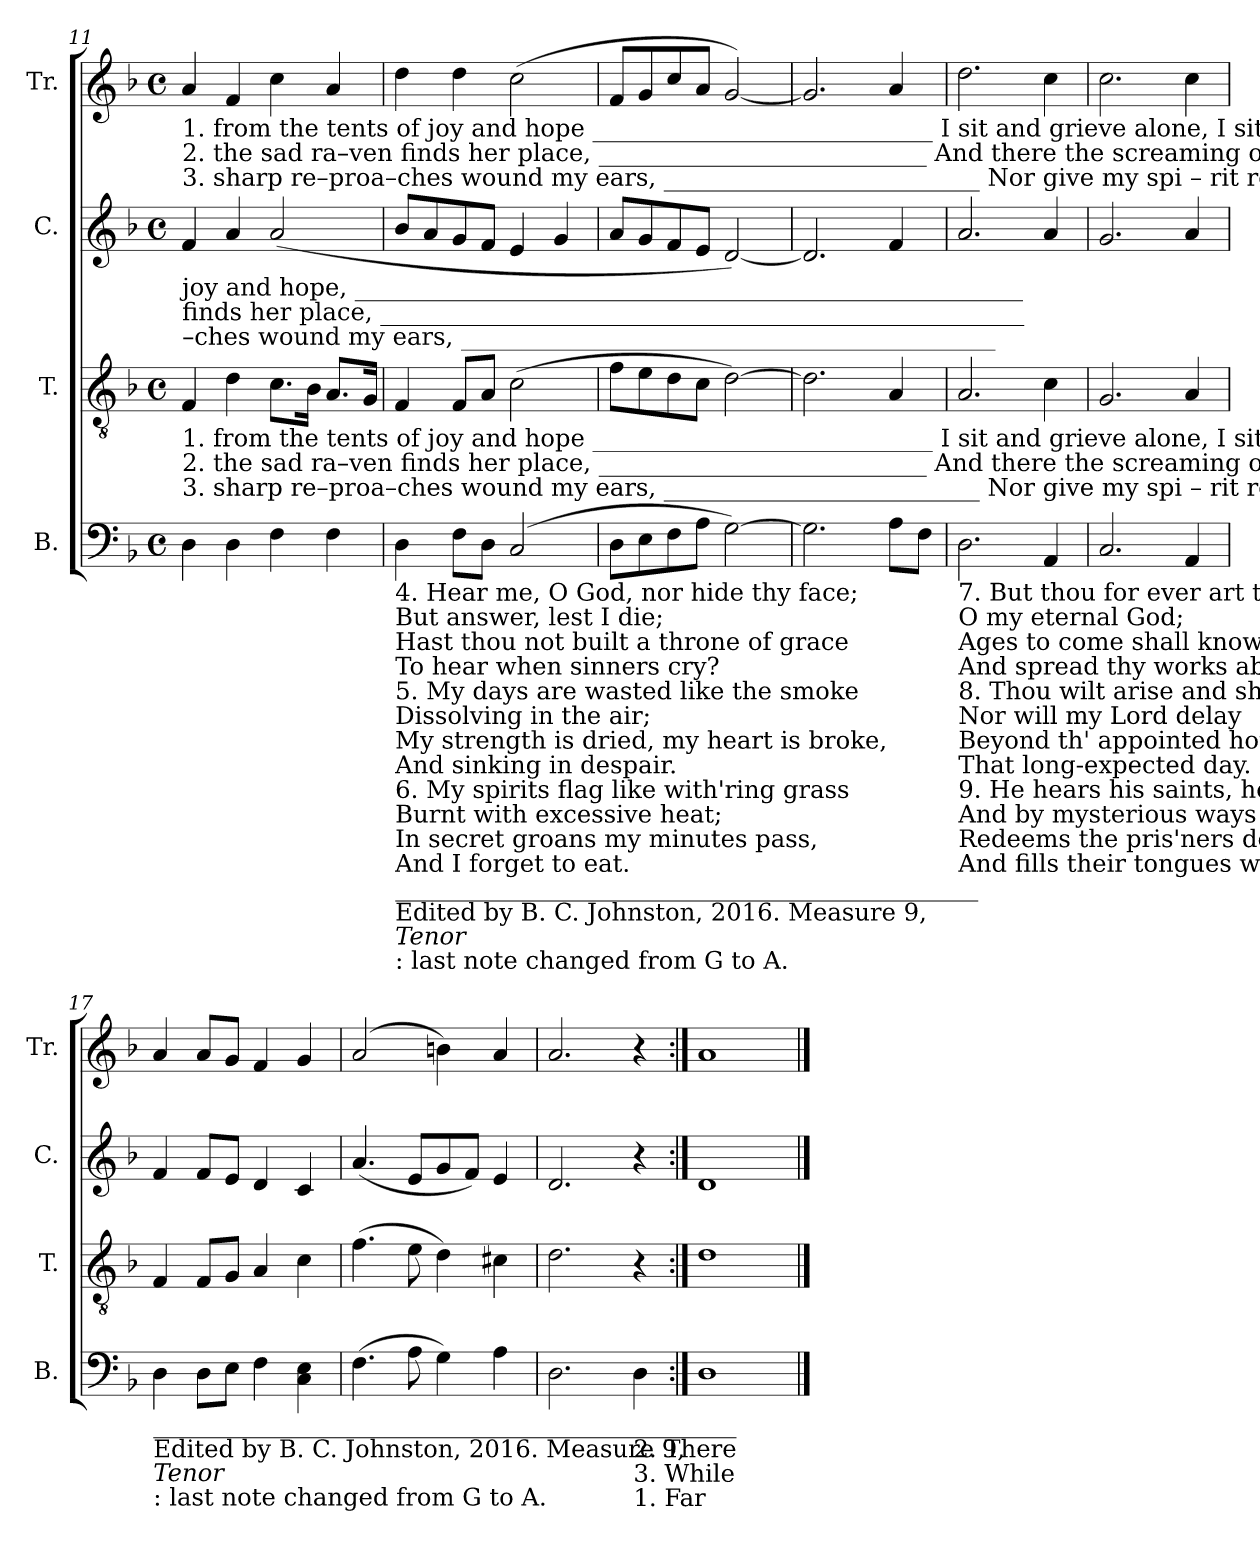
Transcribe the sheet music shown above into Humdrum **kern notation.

**kern	**kern	**kern	**kern
*part4	*part3	*part2	*part1
*staff4	*staff3	*staff2	*staff1
*I"B.	*I"T.	*I"C.	*I"Tr.
*I'B.	*I'T.	*I'C.	*I'Tr.
!!LO:LB:g=z
*clefF4	*clefGv2	*clefG2	*clefG2
*k[b-]	*k[b-]	*k[b-]	*k[b-]
*M4/4	*M4/4	*M4/4	*M4/4
*met(c)	*met(c)	*met(c)	*met(c)
=11	=11	=11	=11
!	!	!	!LO:TX:b:t=1.  from  the  tents  of  joy  and   hope ____________________________         I      sit    and   grieve  alone,   I     sit  and  grieve           a – lone.
!	!	!	!LO:TX:b:t=2.  the  sad  ra–ven       finds her place, ___________________________       And there the screaming owl, And there the screa – ming  owl.
!	!	!	!LO:TX:b:t=3. sharp re–proa–ches wound my ears, __________________________     Nor give   my  spi – rit   rest,  Nor give my   spi      –     rit   rest.
!	!	!LO:TX:b:t=joy and hope,  _______________________________________________________	!
!	!	!LO:TX:b:t=finds her place,  _____________________________________________________	!
!	!	!LO:TX:b:t=–ches wound my ears,  ____________________________________________	!
!	!LO:TX:b:t=1.  from  the  tents  of  joy  and   hope ____________________________         I      sit    and   grieve  alone,   I     sit  and  grieve           a – lone.	!	!
!	!LO:TX:b:t=2.  the  sad  ra–ven       finds her place, ___________________________       And there the screaming owl, And there the screa – ming  owl.	!	!
!	!LO:TX:b:t=3. sharp re–proa–ches wound my ears, __________________________     Nor give   my  spi – rit   rest,  Nor give my   spi      –     rit   rest.	!	!
4D\	4F/	4f/	4a/
4D\	4d\	4a/	4f/
4F\	8.c\L	(2a/	4cc\
.	16B-\Jk	.	.
4F\	8.A/L	.	4a/
.	16G/Jk	.	.
=12	=12	=12	=12
!LO:TX:b:t=4. Hear me, O God, nor hide thy face;	!	!	!
!LO:TX:b:t=But answer, lest I die;	!	!	!
!LO:TX:b:t=Hast thou not built a throne of grace	!	!	!
!LO:TX:b:t=To hear when sinners cry?	!	!	!
!LO:TX:b:t=5. My days are wasted like the smoke	!	!	!
!LO:TX:b:t=Dissolving in the air;	!	!	!
!LO:TX:b:t=My strength is dried, my heart is broke,	!	!	!
!LO:TX:b:t=And sinking in despair.	!	!	!
!LO:TX:b:t=6. My spirits flag like with'ring grass	!	!	!
!LO:TX:b:t=Burnt with excessive heat;	!	!	!
!LO:TX:b:t=In secret groans my minutes pass,	!	!	!
!LO:TX:b:t=And I forget to eat.	!	!	!
!LO:TX:b:t=________________________________________________	!	!	!
!LO:TX:b:t=Edited by B. C. Johnston, 2016.  Measure 9,	!	!	!
!LO:TX:b:i:t=Tenor	!	!	!
!LO:TX:b:t=&colon; last note changed from G to A.	!	!	!
4D\	4F/	8b-/L	4dd\
.	.	8a/	.
8F\L	8F/L	8g/	4dd\
8D\J	8A/J	8f/J	.
(>2C/	(2c\	4e/	(2cc\
.	.	4g/	.
=13	=13	=13	=13
8D\L	8f\L	8a/L	8f/L
8E\	8e\	8g/	8g/
8F\	8d\	8f/	8cc/
8A\J	8c\J	8e/J	8a/J
[2G\)	[2d\)	[2d/)	[2g/)
=14	=14	=14	=14
2.G\]	2.d\]	2.d/]	2.g/]
8A\L	4A/	4f/	4a/
8F\J	.	.	.
=15	=15	=15	=15
!LO:TX:b:t=7. But thou for ever art the same,	!	!	!
!LO:TX:b:t=O my eternal God;	!	!	!
!LO:TX:b:t=Ages to come shall know thy name,	!	!	!
!LO:TX:b:t=And spread thy works abroad.	!	!	!
!LO:TX:b:t=8. Thou wilt arise and show thy face,	!	!	!
!LO:TX:b:t=Nor will my Lord delay	!	!	!
!LO:TX:b:t=Beyond th' appointed hour of grace,	!	!	!
!LO:TX:b:t=That long-expected day.	!	!	!
!LO:TX:b:t=9. He hears his saints, he knows their cry,	!	!	!
!LO:TX:b:t=And by mysterious ways	!	!	!
!LO:TX:b:t=Redeems the pris'ners doomed to die,	!	!	!
!LO:TX:b:t=And fills their tongues with praise.	!	!	!
2.D\	2.A/	2.a/	2.dd\
4AA/	4c\	4a/	4cc\
=16	=16	=16	=16
2.C/	2.G/	2.g/	2.cc\
4AA/	4A/	4a/	4cc\
=17	=17	=17	=17
!LO:TX:b:t=________________________________________________	!	!	!
!LO:TX:b:t=Edited by B. C. Johnston, 2016.  Measure 9,	!	!	!
!LO:TX:b:i:t=Tenor	!	!	!
!LO:TX:b:t=&colon; last note changed from G to A.	!	!	!
4D\	4F/	4f/	4a/
8D\L	8F/L	8f/L	8a/L
8E\J	8G/J	8e/J	8g/J
4F\	4A/	4d/	4f/
4C\ 4E\	4c\	4c/	4g/
=18	=18	=18	=18
(4.F\	(4.f\	(4.a/	(2a/
8A\	8e\	8e/L	.
4G\)	4d\)	8g/	4bn\)
.	.	8f/J)	.
4A\	4c#X\	4e/	4a/
=19	=19	=19	=19
2.D\	2.d\	2.d/	2.a/
!LO:TX:b:t=2. There	!	!	!
!LO:TX:b:t=3. While	!	!	!
!LO:TX:b:t=1. Far	!	!	!
4D\	4r	4r	4r
=20:|!	=20:|!	=20:|!	=20:|!
1D	1d	1d	1a
==	==	==	==
*-	*-	*-	*-
